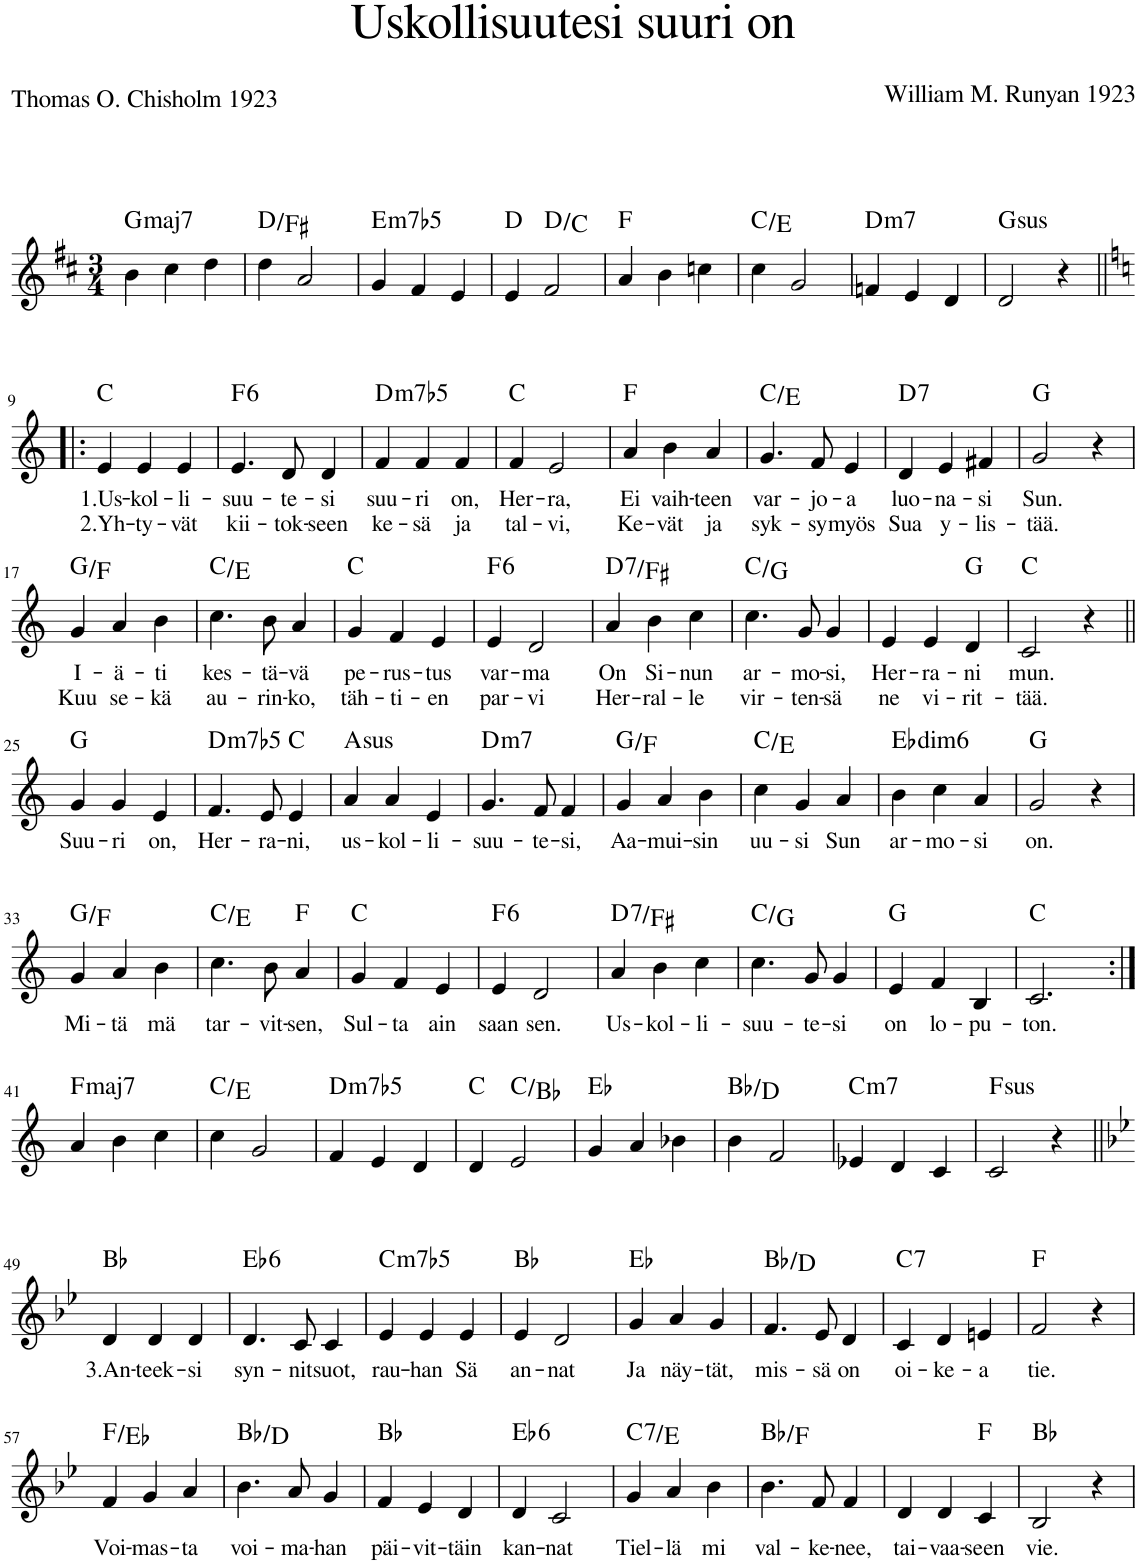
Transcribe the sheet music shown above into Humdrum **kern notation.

**kern	**text	**text	**harte
*part1	*part1	*part1	*part1
*staff1	*staff1	*staff1	*
*I"Piano	*	*	*
*I'Pno.	*	*	*
*clefG2	*	*	*
*k[f#c#]	*	*	*
*M3/4	*	*	*
=1	=1	=1	=1
!	!	!	!LO:H:kt=maj7
4b\	.	.	G:maj7
4cc#\	.	.	.
4dd\	.	.	.
=2	=2	=2	=2
4dd\	.	.	D:maj/3
2a/	.	.	.
=3	=3	=3	=3
!	!	!	!LO:H:kt=m7b5
4g/	.	.	E:hdim7
4f#/	.	.	.
4e/	.	.	.
=4	=4	=4	=4
4e/	.	.	D:maj
2f#/	.	.	D:maj/b7
=5	=5	=5	=5
4a/	.	.	F:maj
4b\	.	.	.
4ccn\	.	.	.
=6	=6	=6	=6
4cc#\	.	.	C:maj/3
2g/	.	.	.
=7	=7	=7	=7
!	!	!	!LO:H:kt=m7
4fn/	.	.	D:min7
4e/	.	.	.
4d/	.	.	.
=8	=8	=8	=8
!	!	!	!LO:H:kt=sus
2d/	.	.	G:sus4
4r	.	.	.
!!LO:LB:g=z
=9!|:	=9!|:	=9!|:	=9!|:
*k[]	*	*	*
!	!LO:LY:b	!LO:LY:b	!
4e/	1.Us-	2.Yh-	C:maj
!	!LO:LY:b	!LO:LY:b	!
4e/	-kol-	-ty-	.
!	!LO:LY:b	!LO:LY:b	!
4e/	-li-	-vät	.
=10	=10	=10	=10
!	!LO:LY:b	!LO:LY:b	!LO:H:kt=6
4.e/	-suu-	kii-	F:maj6
!	!LO:LY:b	!LO:LY:b	!
8d/	-te-	-tok-	.
!	!LO:LY:b	!LO:LY:b	!
4d/	-si	-seen	.
=11	=11	=11	=11
*k[]	*	*	*
!	!LO:LY:b	!LO:LY:b	!LO:H:kt=m7b5
4f/	suu-	ke-	D:hdim7
!	!LO:LY:b	!LO:LY:b	!
4f/	-ri	-sä	.
!	!LO:LY:b	!LO:LY:b	!
4f/	on,	ja	.
=12	=12	=12	=12
!	!LO:LY:b	!LO:LY:b	!
4f/	Her-	tal-	C:maj
!	!LO:LY:b	!LO:LY:b	!
2e/	-ra,	-vi,	.
=13	=13	=13	=13
!	!LO:LY:b	!LO:LY:b	!
4a/	Ei	Ke-	F:maj
!	!LO:LY:b	!LO:LY:b	!
4b\	vaih-	-vät	.
!	!LO:LY:b	!LO:LY:b	!
4a/	-teen	ja	.
=14	=14	=14	=14
!	!LO:LY:b	!LO:LY:b	!
4.g/	var-	syk-	C:maj/3
!	!LO:LY:b	!LO:LY:b	!
8f/	-jo-	-sy	.
!	!LO:LY:b	!LO:LY:b	!
4e/	-a	myös	.
=15	=15	=15	=15
!	!LO:LY:b	!LO:LY:b	!LO:H:kt=7
4d/	luo-	Sua	D:7
!	!LO:LY:b	!LO:LY:b	!
4e/	-na-	y-	.
!	!LO:LY:b	!LO:LY:b	!
4f#X/	-si	-lis-	.
=16	=16	=16	=16
!	!LO:LY:b	!LO:LY:b	!
2g/	Sun.	-tää.	G:maj
4r	.	.	.
!!LO:LB:g=z
=17	=17	=17	=17
!	!LO:LY:b	!LO:LY:b	!
4g/	I-	Kuu	G:maj/b7
!	!LO:LY:b	!LO:LY:b	!
4a/	-ä-	se-	.
!	!LO:LY:b	!LO:LY:b	!
4b\	-ti	-kä	.
=18	=18	=18	=18
!	!LO:LY:b	!LO:LY:b	!
4.cc\	kes-	au-	C:maj/3
!	!LO:LY:b	!LO:LY:b	!
8b\	-tä-	-rin-	.
!	!LO:LY:b	!LO:LY:b	!
4a/	-vä	-ko,	.
=19	=19	=19	=19
!	!LO:LY:b	!LO:LY:b	!
4g/	pe-	täh-	C:maj
!	!LO:LY:b	!LO:LY:b	!
4f/	-rus-	-ti-	.
!	!LO:LY:b	!LO:LY:b	!
4e/	-tus	-en	.
=20	=20	=20	=20
!	!LO:LY:b	!LO:LY:b	!LO:H:kt=6
4e/	var-	par-	F:maj6
!	!LO:LY:b	!LO:LY:b	!
2d/	-ma	-vi	.
=21	=21	=21	=21
!	!LO:LY:b	!LO:LY:b	!LO:H:kt=7
4a/	On	Her-	D:7/3
!	!LO:LY:b	!LO:LY:b	!
4b\	Si-	-ral-	.
!	!LO:LY:b	!LO:LY:b	!
4cc\	-nun	-le	.
=22	=22	=22	=22
!	!LO:LY:b	!LO:LY:b	!
4.cc\	ar-	vir-	C:maj/5
!	!LO:LY:b	!LO:LY:b	!
8g/	-mo-	-ten-	.
!	!LO:LY:b	!LO:LY:b	!
4g/	-si,	-sä	.
=23	=23	=23	=23
!	!LO:LY:b	!LO:LY:b	!
4e/	Her-	ne	.
!	!LO:LY:b	!LO:LY:b	!
4e/	-ra-	vi-	.
!	!LO:LY:b	!LO:LY:b	!
4d/	-ni	-rit-	G:maj
=24	=24	=24	=24
!	!LO:LY:b	!LO:LY:b	!
2c/	mun.	-tää.	C:maj
4r	.	.	.
!!LO:LB:g=z
=25||	=25||	=25||	=25||
!	!LO:LY:b	!	!
4g/	Suu-	.	G:maj
!	!LO:LY:b	!	!
4g/	-ri	.	.
!	!LO:LY:b	!	!
4e/	on,	.	.
=26	=26	=26	=26
!	!LO:LY:b	!	!LO:H:kt=m7b5
4.f/	Her-	.	D:hdim7
!	!LO:LY:b	!	!
8e/	-ra-	.	.
!	!LO:LY:b	!	!
4e/	-ni,	.	C:maj
=27	=27	=27	=27
!	!LO:LY:b	!	!LO:H:kt=sus
4a/	us-	.	A:sus4
!	!LO:LY:b	!	!
4a/	-kol-	.	.
!	!LO:LY:b	!	!
4e/	-li-	.	.
=28	=28	=28	=28
!	!LO:LY:b	!	!LO:H:kt=m7
4.g/	-suu-	.	D:min7
!	!LO:LY:b	!	!
8f/	-te-	.	.
!	!LO:LY:b	!	!
4f/	-si,	.	.
=29	=29	=29	=29
!	!LO:LY:b	!	!
4g/	Aa-	.	G:maj/b7
!	!LO:LY:b	!	!
4a/	-mui-	.	.
!	!LO:LY:b	!	!
4b\	-sin	.	.
=30	=30	=30	=30
!	!LO:LY:b	!	!
4cc\	uu-	.	C:maj/3
!	!LO:LY:b	!	!
4g/	-si	.	.
!	!LO:LY:b	!	!
4a/	Sun	.	.
=31	=31	=31	=31
!	!LO:LY:b	!	!LO:H:kt=dim6
4b\	ar-	.	Eb:dim(6)
!	!LO:LY:b	!	!
4cc\	-mo-	.	.
!	!LO:LY:b	!	!
4a/	-si	.	.
=32	=32	=32	=32
!	!LO:LY:b	!	!
2g/	on.	.	G:maj
4r	.	.	.
!!LO:LB:g=z
=33	=33	=33	=33
!	!LO:LY:b	!	!
4g/	Mi-	.	G:maj/b7
!	!LO:LY:b	!	!
4a/	-tä	.	.
!	!LO:LY:b	!	!
4b\	mä	.	.
=34	=34	=34	=34
!	!LO:LY:b	!	!
4.cc\	tar-	.	C:maj/3
!	!LO:LY:b	!	!
8b\	-vit-	.	.
!	!LO:LY:b	!	!
4a/	-sen,	.	F:maj
=35	=35	=35	=35
!	!LO:LY:b	!	!
4g/	Sul-	.	C:maj
!	!LO:LY:b	!	!
4f/	-ta	.	.
!	!LO:LY:b	!	!
4e/	ain	.	.
=36	=36	=36	=36
!	!LO:LY:b	!	!LO:H:kt=6
4e/	saan	.	F:maj6
!	!LO:LY:b	!	!
2d/	sen.	.	.
=37	=37	=37	=37
!	!LO:LY:b	!	!LO:H:kt=7
4a/	Us-	.	D:7/3
!	!LO:LY:b	!	!
4b\	-kol-	.	.
!	!LO:LY:b	!	!
4cc\	-li-	.	.
=38	=38	=38	=38
!	!LO:LY:b	!	!
4.cc\	-suu-	.	C:maj/5
!	!LO:LY:b	!	!
8g/	-te-	.	.
!	!LO:LY:b	!	!
4g/	-si	.	.
=39	=39	=39	=39
!	!LO:LY:b	!	!
4e/	on	.	G:maj
!	!LO:LY:b	!	!
4f/	lo-	.	.
!	!LO:LY:b	!	!
4B/	-pu-	.	.
=40	=40	=40	=40
!	!LO:LY:b	!	!
2.c/	-ton.	.	C:maj
!!LO:LB:g=z
=41:|!	=41:|!	=41:|!	=41:|!
!	!	!	!LO:H:kt=maj7
4a/	.	.	F:maj7
4b\	.	.	.
4cc\	.	.	.
=42	=42	=42	=42
4cc\	.	.	C:maj/3
2g/	.	.	.
=43	=43	=43	=43
!	!	!	!LO:H:kt=m7b5
4f/	.	.	D:hdim7
4e/	.	.	.
4d/	.	.	.
=44	=44	=44	=44
4d/	.	.	C:maj
2e/	.	.	C:maj/b7
=45	=45	=45	=45
4g/	.	.	Eb:maj
4a/	.	.	.
4b-X\	.	.	.
=46	=46	=46	=46
4b\	.	.	Bb:maj/3
2f/	.	.	.
=47	=47	=47	=47
!	!	!	!LO:H:kt=m7
4e-X/	.	.	C:min7
4d/	.	.	.
4c/	.	.	.
=48	=48	=48	=48
!	!	!	!LO:H:kt=sus
2c/	.	.	F:sus4
4r	.	.	.
!!LO:LB:g=z
=49||	=49||	=49||	=49||
*k[b-e-]	*	*	*
!	!LO:LY:b	!	!
4d/	3.An-	.	Bb:maj
!	!LO:LY:b	!	!
4d/	-teek-	.	.
!	!LO:LY:b	!	!
4d/	-si	.	.
=50	=50	=50	=50
!	!LO:LY:b	!	!LO:H:kt=6
4.d/	syn-	.	Eb:maj6
!	!LO:LY:b	!	!
8c/	-nit	.	.
!	!LO:LY:b	!	!
4c/	suot,	.	.
=51	=51	=51	=51
!	!LO:LY:b	!	!LO:H:kt=m7b5
4e-/	rau-	.	C:hdim7
!	!LO:LY:b	!	!
4e-/	-han	.	.
!	!LO:LY:b	!	!
4e-/	Sä	.	.
=52	=52	=52	=52
!	!LO:LY:b	!	!
4e-/	an-	.	Bb:maj
!	!LO:LY:b	!	!
2d/	-nat	.	.
=53	=53	=53	=53
!	!LO:LY:b	!	!
4g/	Ja	.	Eb:maj
!	!LO:LY:b	!	!
4a/	näy-	.	.
!	!LO:LY:b	!	!
4g/	-tät,	.	.
=54	=54	=54	=54
!	!LO:LY:b	!	!
4.f/	mis-	.	Bb:maj/3
!	!LO:LY:b	!	!
8e-/	-sä	.	.
!	!LO:LY:b	!	!
4d/	on	.	.
=55	=55	=55	=55
!	!LO:LY:b	!	!LO:H:kt=7
4c/	oi-	.	C:7
!	!LO:LY:b	!	!
4d/	-ke-	.	.
!	!LO:LY:b	!	!
4en/	-a	.	.
=56	=56	=56	=56
!	!LO:LY:b	!	!
2f/	tie.	.	F:maj
4r	.	.	.
!!LO:LB:g=z
=57	=57	=57	=57
!	!LO:LY:b	!	!
4f/	Voi-	.	F:maj/b7
!	!LO:LY:b	!	!
4g/	-mas-	.	.
!	!LO:LY:b	!	!
4a/	-ta	.	.
=58	=58	=58	=58
!	!LO:LY:b	!	!
4.b-\	voi-	.	Bb:maj/3
!	!LO:LY:b	!	!
8a/	-ma-	.	.
!	!LO:LY:b	!	!
4g/	-han	.	.
=59	=59	=59	=59
!	!LO:LY:b	!	!
4f/	päi-	.	Bb:maj
!	!LO:LY:b	!	!
4e-/	-vit-	.	.
!	!LO:LY:b	!	!
4d/	-täin	.	.
=60	=60	=60	=60
!	!LO:LY:b	!	!LO:H:kt=6
4d/	kan-	.	Eb:maj6
!	!LO:LY:b	!	!
2c/	-nat	.	.
=61	=61	=61	=61
!	!LO:LY:b	!	!LO:H:kt=7
4g/	Tiel-	.	C:7/3
!	!LO:LY:b	!	!
4a/	-lä	.	.
!	!LO:LY:b	!	!
4b-\	mi	.	.
=62	=62	=62	=62
!	!LO:LY:b	!	!
4.b-\	val-	.	Bb:maj/5
!	!LO:LY:b	!	!
8f/	-ke-	.	.
!	!LO:LY:b	!	!
4f/	-nee,	.	.
=63	=63	=63	=63
!	!LO:LY:b	!	!
4d/	tai-	.	.
!	!LO:LY:b	!	!
4d/	-vaa-	.	.
!	!LO:LY:b	!	!
4c/	-seen	.	F:maj
=64	=64	=64	=64
!	!LO:LY:b	!	!
2B-/	vie.	.	Bb:maj
4r	.	.	.
=	=	=	=
*-	*-	*-	*-
